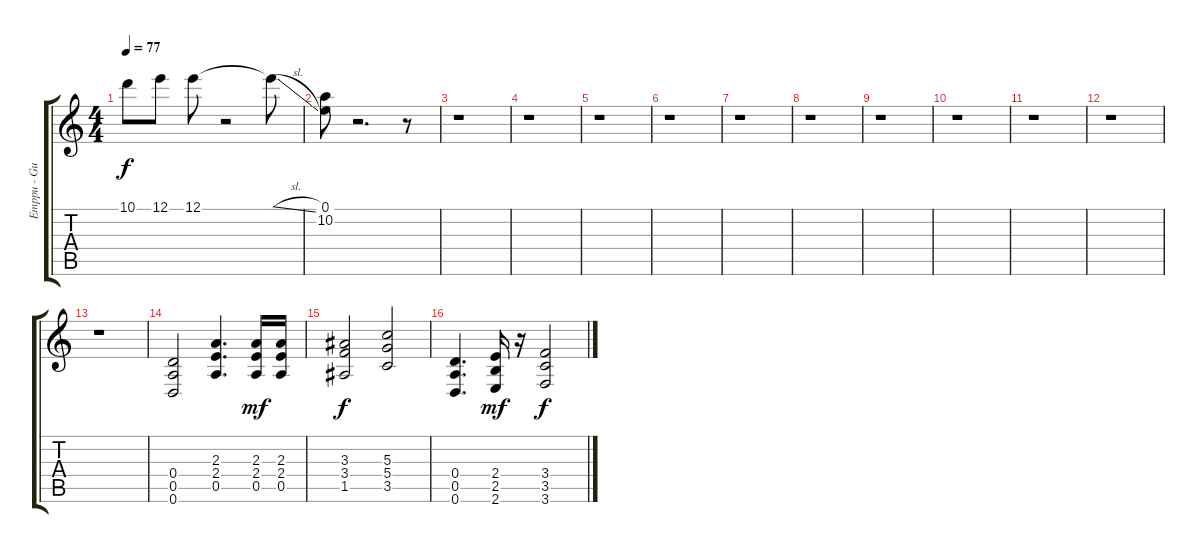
\track ("Emppu - Guitar" "Emppu - Gu") {instrument distortionguitar}
\staff {score tabs}
\tuning (E4 B3 G3 D3 A2 D2) {hide}
\ts (4 4)
\tempo 77
\clef g2
\ks c
10.1.8{dy f} 12.1.8 12.1.8 r.2 12.1{sl t}.8 |
(0.1 10.2{t}).8 r.2{d} r.8 |
r.1 |
r.1 |
r.1 |
r.1 |
r.1 |
r.1 |
r.1 |
r.1 |
r.1 |
r.1 |
r.1 |
(0.4 0.5 0.6).2 (2.3 2.4 0.5).4{d} (2.3 2.4 0.5).16{dy mf} (2.3 2.4 0.5).16 |
(3.3 3.4 1.5).2{dy f} (5.3 5.4 3.5).2 |
(0.4 0.5 0.6).4{d} (2.4 2.5 2.6).16{dy mf} r.16 (3.4 3.5 3.6).2{dy f}
